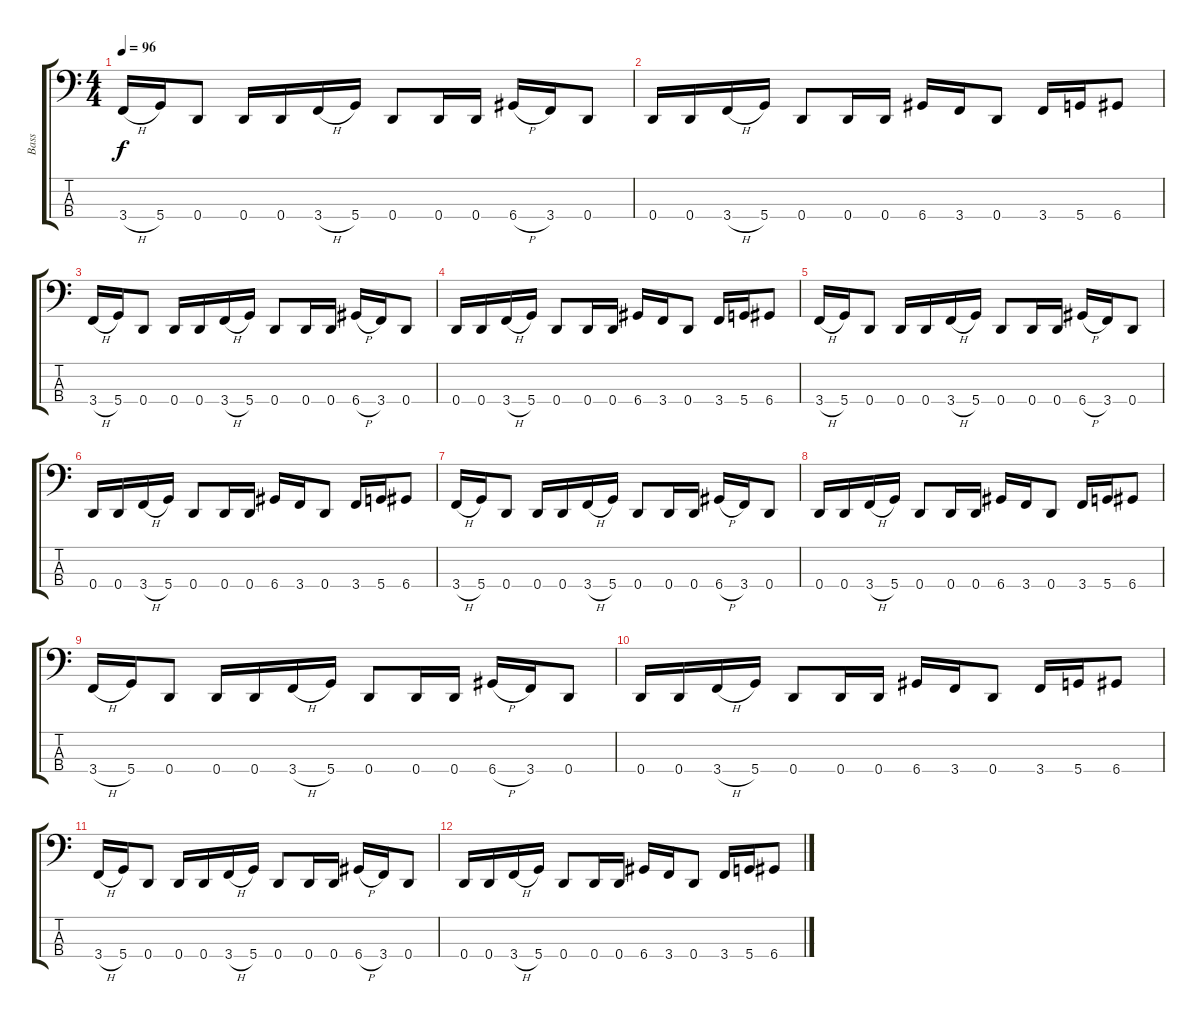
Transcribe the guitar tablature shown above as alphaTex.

\track ("Bass" "Bass") {instrument electricbasspick}
\staff {score tabs}
\tuning (F2 C2 G1 D1) {hide}
\ts (4 4)
\tempo 96
\clef f4
\ks c
3.4{h}.16{dy f} 5.4.16 0.4.8 0.4.16 0.4.16 3.4{h}.16 5.4.16 0.4.8 0.4.16 0.4.16 6.4{h}.16 3.4.16 0.4.8 |
0.4.16 0.4.16 3.4{h}.16 5.4.16 0.4.8 0.4.16 0.4.16 6.4.16 3.4.16 0.4.8 3.4.16 5.4.16 6.4.8 |
3.4{h}.16 5.4.16 0.4.8 0.4.16 0.4.16 3.4{h}.16 5.4.16 0.4.8 0.4.16 0.4.16 6.4{h}.16 3.4.16 0.4.8 |
0.4.16 0.4.16 3.4{h}.16 5.4.16 0.4.8 0.4.16 0.4.16 6.4.16 3.4.16 0.4.8 3.4.16 5.4.16 6.4.8 |
3.4{h}.16 5.4.16 0.4.8 0.4.16 0.4.16 3.4{h}.16 5.4.16 0.4.8 0.4.16 0.4.16 6.4{h}.16 3.4.16 0.4.8 |
0.4.16 0.4.16 3.4{h}.16 5.4.16 0.4.8 0.4.16 0.4.16 6.4.16 3.4.16 0.4.8 3.4.16 5.4.16 6.4.8 |
3.4{h}.16 5.4.16 0.4.8 0.4.16 0.4.16 3.4{h}.16 5.4.16 0.4.8 0.4.16 0.4.16 6.4{h}.16 3.4.16 0.4.8 |
0.4.16 0.4.16 3.4{h}.16 5.4.16 0.4.8 0.4.16 0.4.16 6.4.16 3.4.16 0.4.8 3.4.16 5.4.16 6.4.8 |
3.4{h}.16 5.4.16 0.4.8 0.4.16 0.4.16 3.4{h}.16 5.4.16 0.4.8 0.4.16 0.4.16 6.4{h}.16 3.4.16 0.4.8 |
0.4.16 0.4.16 3.4{h}.16 5.4.16 0.4.8 0.4.16 0.4.16 6.4.16 3.4.16 0.4.8 3.4.16 5.4.16 6.4.8 |
3.4{h}.16 5.4.16 0.4.8 0.4.16 0.4.16 3.4{h}.16 5.4.16 0.4.8 0.4.16 0.4.16 6.4{h}.16 3.4.16 0.4.8 |
0.4.16 0.4.16 3.4{h}.16 5.4.16 0.4.8 0.4.16 0.4.16 6.4.16 3.4.16 0.4.8 3.4.16 5.4.16 6.4.8
